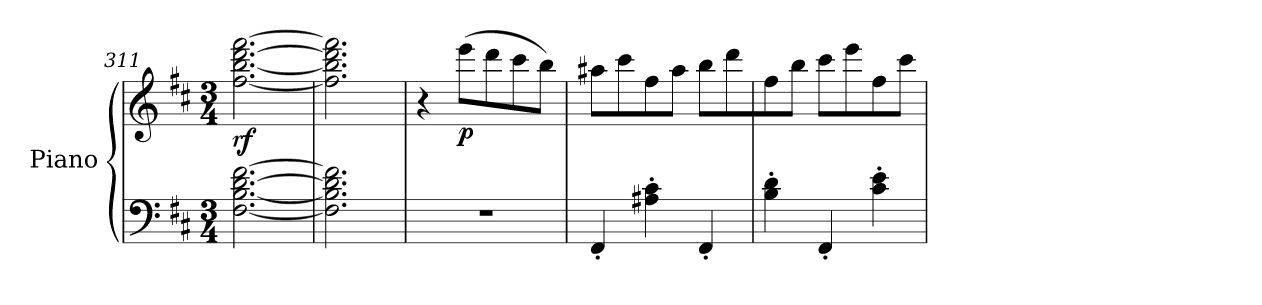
**kern	**kern	**dynam
*part1	*part1	*part1
*staff2	*staff1	*staff1/2
*I"Piano	*	*
*I'Pno	*	*
*clefF4	*clefG2	*
*k[f#c#]	*k[f#c#]	*
*D:	*D:	*
*M3/4	*M3/4	*
=311	=311	=311
!	!	!LO:DY:b
[2.F#\ [2.B\ [2.d\ [2.f#\	[2.ff#\ [2.bb\ [2.ddd\ [2.fff#\	rf
=312	=312	=312
2.F#\] 2.B\] 2.d\] 2.f#\]	2.ff#\] 2.bb\] 2.ddd\] 2.fff#\]	.
=313	=313	=313
2.r	4r	.
!	!	!LO:DY:b
.	(8eee\L	p
.	8ddd\	.
.	8ccc#\	.
.	8bb\J)	.
=314	=314	=314
4FF#'/	8aa#X\L	.
.	8ccc#\	.
4A#X\' 4c#\'	8ff#\	.
.	8aa#\J	.
4FF#'/	8bb\L	.
.	8ddd\	.
!!LO:PB:g=z
=315	=315	=315
4B\' 4d\'	8ff#\	.
.	8bb\J	.
4FF#'/	8ccc#\L	.
.	8eee\	.
4c#\' 4e\'	8ff#\	.
.	8ccc#\J	.
=	=	=
*-	*-	*-
